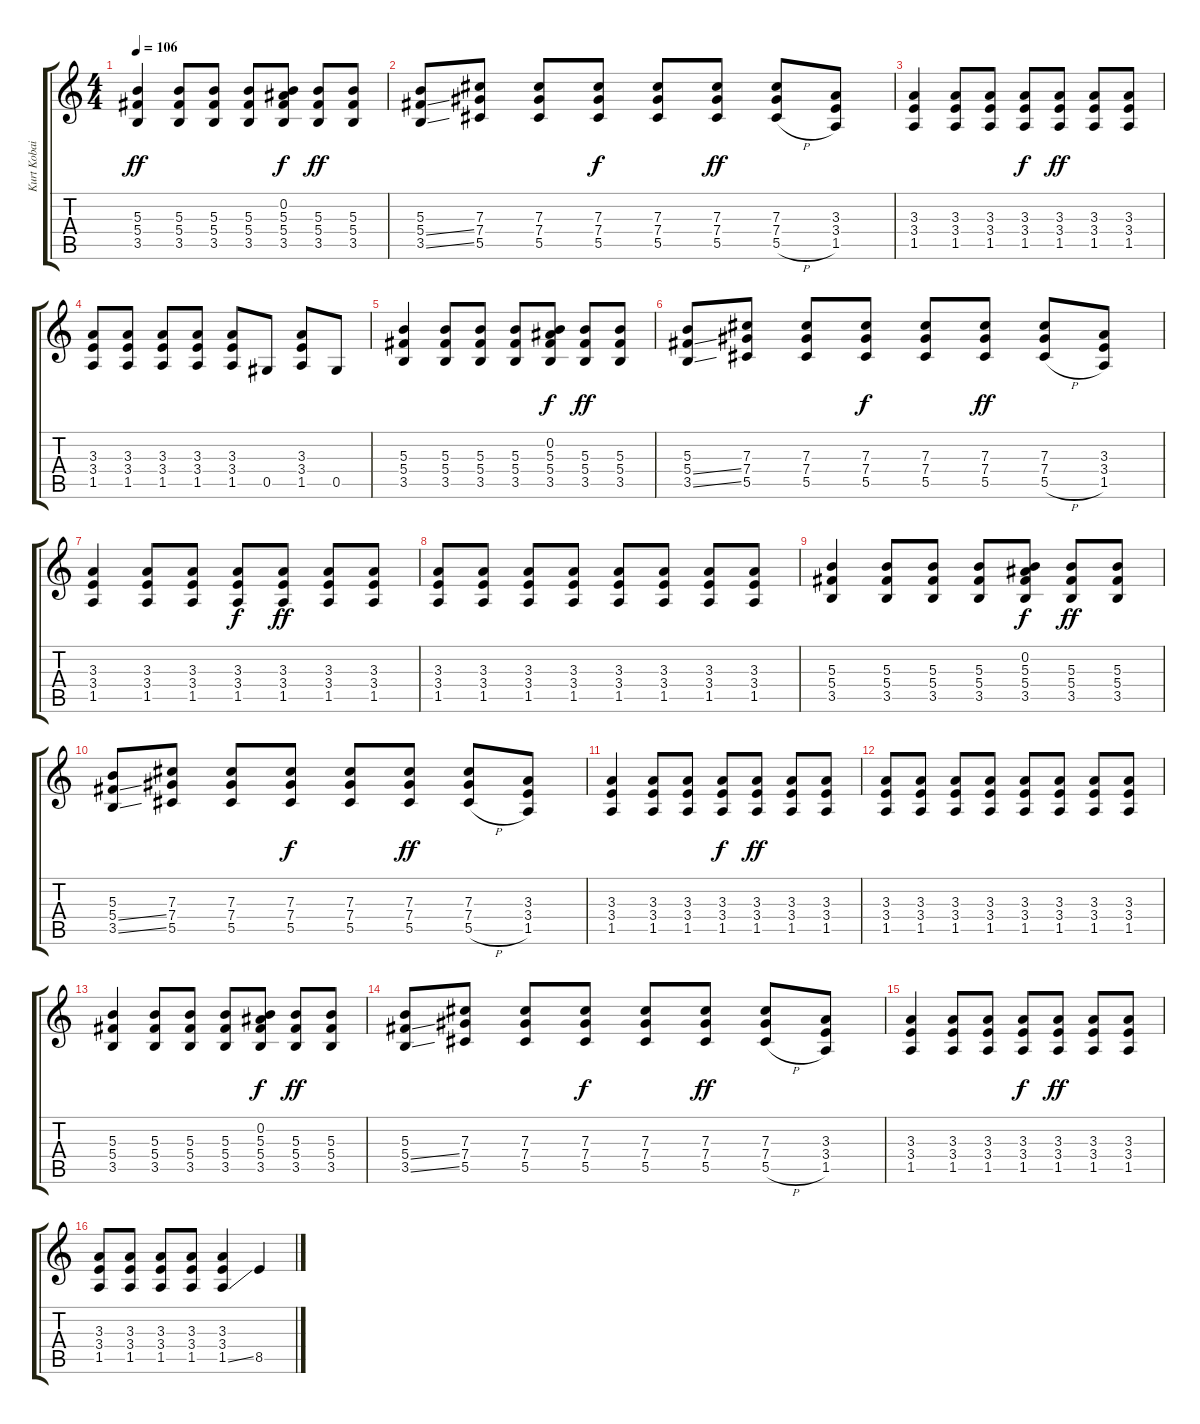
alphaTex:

\track ("Kurt Kobain Pink Hair" "Kurt Kobai") {instrument distortionguitar}
\staff {score tabs}
\tuning (Eb4 Bb3 Gb3 Db3 Ab2 Eb2) {hide}
\ts (4 4)
\tempo 106
\clef g2
\ks c
(5.3 5.4 3.5).4{dy ff} (5.3 5.4 3.5).8 (5.3 5.4 3.5).8 (5.3 5.4 3.5).8 (0.2{t} 5.3 5.4 3.5).8{dy f} (5.3 5.4 3.5).8{dy ff} (5.3 5.4 3.5).8 |
(5.3 5.4{ss} 3.5{ss}).8 (7.3 7.4 5.5).8 (7.3 7.4 5.5).8 (7.3 7.4 5.5).8{dy f} (7.3 7.4 5.5).8 (7.3 7.4 5.5).8{dy ff} (7.3 7.4 5.5{h}).8 (3.3 3.4 1.5).8 |
(3.3 3.4 1.5).4 (3.3 3.4 1.5).8 (3.3 3.4 1.5).8 (3.3 3.4 1.5).8{dy f} (3.3 3.4 1.5).8{dy ff} (3.3 3.4 1.5).8 (3.3 3.4 1.5).8 |
(3.3 3.4 1.5).8 (3.3 3.4 1.5).8 (3.3 3.4 1.5).8 (3.3 3.4 1.5).8 (3.3 3.4 1.5).8 0.5.8 (3.3 3.4 1.5).8 0.5.8 |
(5.3 5.4 3.5).4 (5.3 5.4 3.5).8 (5.3 5.4 3.5).8 (5.3 5.4 3.5).8 (0.2 5.3 5.4 3.5).8{dy f} (5.3 5.4 3.5).8{dy ff} (5.3 5.4 3.5).8 |
(5.3 5.4{ss} 3.5{ss}).8 (7.3 7.4 5.5).8 (7.3 7.4 5.5).8 (7.3 7.4 5.5).8{dy f} (7.3 7.4 5.5).8 (7.3 7.4 5.5).8{dy ff} (7.3 7.4 5.5{h}).8 (3.3 3.4 1.5).8 |
(3.3 3.4 1.5).4 (3.3 3.4 1.5).8 (3.3 3.4 1.5).8 (3.3 3.4 1.5).8{dy f} (3.3 3.4 1.5).8{dy ff} (3.3 3.4 1.5).8 (3.3 3.4 1.5).8 |
(3.3 3.4 1.5).8 (3.3 3.4 1.5).8 (3.3 3.4 1.5).8 (3.3 3.4 1.5).8 (3.3 3.4 1.5).8 (3.3 3.4 1.5).8 (3.3 3.4 1.5).8 (3.3 3.4 1.5).8 |
(5.3 5.4 3.5).4 (5.3 5.4 3.5).8 (5.3 5.4 3.5).8 (5.3 5.4 3.5).8 (0.2 5.3 5.4 3.5).8{dy f} (5.3 5.4 3.5).8{dy ff} (5.3 5.4 3.5).8 |
(5.3 5.4{ss} 3.5{ss}).8 (7.3 7.4 5.5).8 (7.3 7.4 5.5).8 (7.3 7.4 5.5).8{dy f} (7.3 7.4 5.5).8 (7.3 7.4 5.5).8{dy ff} (7.3 7.4 5.5{h}).8 (3.3 3.4 1.5).8 |
(3.3 3.4 1.5).4 (3.3 3.4 1.5).8 (3.3 3.4 1.5).8 (3.3 3.4 1.5).8{dy f} (3.3 3.4 1.5).8{dy ff} (3.3 3.4 1.5).8 (3.3 3.4 1.5).8 |
(3.3 3.4 1.5).8 (3.3 3.4 1.5).8 (3.3 3.4 1.5).8 (3.3 3.4 1.5).8 (3.3 3.4 1.5).8 (3.3 3.4 1.5).8 (3.3 3.4 1.5).8 (3.3 3.4 1.5).8 |
(5.3 5.4 3.5).4 (5.3 5.4 3.5).8 (5.3 5.4 3.5).8 (5.3 5.4 3.5).8 (0.2 5.3 5.4 3.5).8{dy f} (5.3 5.4 3.5).8{dy ff} (5.3 5.4 3.5).8 |
(5.3 5.4{ss} 3.5{ss}).8 (7.3 7.4 5.5).8 (7.3 7.4 5.5).8 (7.3 7.4 5.5).8{dy f} (7.3 7.4 5.5).8 (7.3 7.4 5.5).8{dy ff} (7.3 7.4 5.5{h}).8 (3.3 3.4 1.5).8 |
(3.3 3.4 1.5).4 (3.3 3.4 1.5).8 (3.3 3.4 1.5).8 (3.3 3.4 1.5).8{dy f} (3.3 3.4 1.5).8{dy ff} (3.3 3.4 1.5).8 (3.3 3.4 1.5).8 |
(3.3 3.4 1.5).8 (3.3 3.4 1.5).8 (3.3 3.4 1.5).8 (3.3 3.4 1.5).8 (3.3 3.4 1.5{ss}).4 8.5.4
